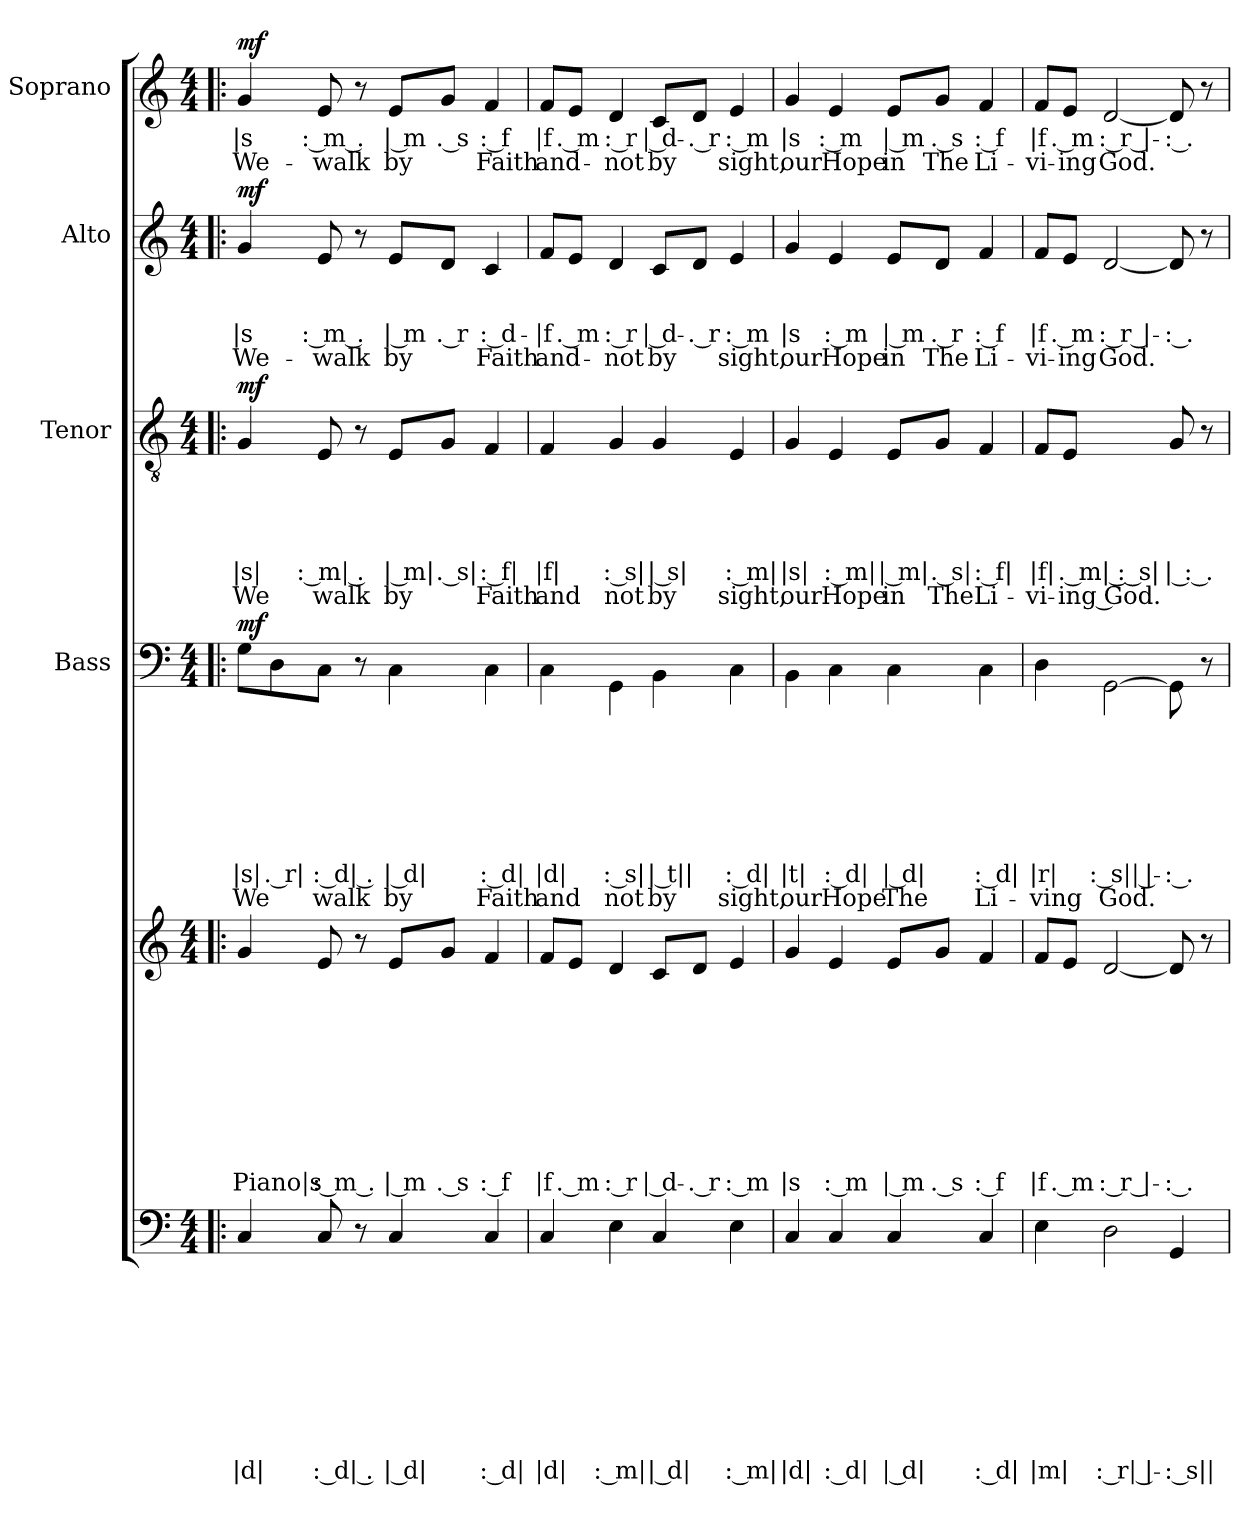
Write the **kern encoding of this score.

**kern	**text	**text	**text	**text	**text	**text	**text	**text	**text	**kern	**text	**text	**text	**text	**text	**text	**text	**text	**text	**dynam	**kern	**text	**text	**text	**text	**text	**text	**text	**text	**dynam	**kern	**text	**text	**text	**text	**text	**text	**dynam	**kern	**text	**text	**text	**text	**dynam	**kern	**text	**text	**dynam
*part5	*part5	*part5	*part5	*part5	*part5	*part5	*part5	*part5	*part5	*part5	*part5	*part5	*part5	*part5	*part5	*part5	*part5	*part5	*part5	*part5	*part4	*part4	*part4	*part4	*part4	*part4	*part4	*part4	*part4	*part4	*part3	*part3	*part3	*part3	*part3	*part3	*part3	*part3	*part2	*part2	*part2	*part2	*part2	*part2	*part1	*part1	*part1	*part1
*staff6	*staff6	*staff6	*staff6	*staff6	*staff6	*staff6	*staff6	*staff6	*staff6	*staff5	*staff5	*staff5	*staff5	*staff5	*staff5	*staff5	*staff5	*staff5	*staff5	*staff5/6	*staff4	*staff4	*staff4	*staff4	*staff4	*staff4	*staff4	*staff4	*staff4	*staff4	*staff3	*staff3	*staff3	*staff3	*staff3	*staff3	*staff3	*staff3	*staff2	*staff2	*staff2	*staff2	*staff2	*staff2	*staff1	*staff1	*staff1	*staff1
*	*	*	*	*	*	*	*	*	*	*	*	*	*	*	*	*	*	*	*	*	*I"Bass	*	*	*	*	*	*	*	*	*	*I"Tenor	*	*	*	*	*	*	*	*I"Alto	*	*	*	*	*	*I"Soprano	*	*	*
*	*	*	*	*	*	*	*	*	*	*	*	*	*	*	*	*	*	*	*	*	*I'B	*	*	*	*	*	*	*	*	*	*I'T	*	*	*	*	*	*	*	*I'A	*	*	*	*	*	*I'S	*	*	*
*clefF4	*	*	*	*	*	*	*	*	*	*clefG2	*	*	*	*	*	*	*	*	*	*	*clefF4	*	*	*	*	*	*	*	*	*	*clefGv2	*	*	*	*	*	*	*	*clefG2	*	*	*	*	*	*clefG2	*	*	*
*k[]	*	*	*	*	*	*	*	*	*	*k[]	*	*	*	*	*	*	*	*	*	*	*k[]	*	*	*	*	*	*	*	*	*	*k[]	*	*	*	*	*	*	*	*k[]	*	*	*	*	*	*k[]	*	*	*
*C:	*	*	*	*	*	*	*	*	*	*C:	*	*	*	*	*	*	*	*	*	*	*C:	*	*	*	*	*	*	*	*	*	*C:	*	*	*	*	*	*	*	*C:	*	*	*	*	*	*C:	*	*	*
*M4/4	*	*	*	*	*	*	*	*	*	*M4/4	*	*	*	*	*	*	*	*	*	*	*M4/4	*	*	*	*	*	*	*	*	*	*M4/4	*	*	*	*	*	*	*	*M4/4	*	*	*	*	*	*M4/4	*	*	*
=1!|:	=1!|:	=1!|:	=1!|:	=1!|:	=1!|:	=1!|:	=1!|:	=1!|:	=1!|:	=1!|:	=1!|:	=1!|:	=1!|:	=1!|:	=1!|:	=1!|:	=1!|:	=1!|:	=1!|:	=1!|:	=1!|:	=1!|:	=1!|:	=1!|:	=1!|:	=1!|:	=1!|:	=1!|:	=1!|:	=1!|:	=1!|:	=1!|:	=1!|:	=1!|:	=1!|:	=1!|:	=1!|:	=1!|:	=1!|:	=1!|:	=1!|:	=1!|:	=1!|:	=1!|:	=1!|:	=1!|:	=1!|:	=1!|:
!	!	!	!	!	!	!	!	!	!LO:LY:b:rj	!	!	!	!	!	!	!	!	!	!LO:LY:b:rj	!LO:DY:b	!	!	!	!	!	!	!	!LO:LY:b:rj	!LO:LY:b:rj	!	!	!	!	!	!	!LO:LY:b:rj	!LO:LY:b:rj	!	!	!	!	!LO:LY:b:rj	!LO:LY:b:rj	!	!	!LO:LY:b:rj	!LO:LY:b:rj	!
!	!	!	!	!	!	!	!	!	!	!	!	!	!	!	!	!	!	!	!	!LO:DY:n=1:a	!	!	!	!	!	!	!	!	!	!LO:DY:a	!	!	!	!	!	!	!	!LO:DY:a	!	!	!	!	!	!LO:DY:a	!	!	!	!LO:DY:a
4C/	.	.	.	.	.	.	.	.	|d|	4g/	.	.	.	.	.	.	.	.	Piano|s	mf mf	8G\L	.	.	.	.	.	.	|s|	We	mf	4G/	.	.	.	.	|s|	We	mf	4g/	.	.	|s	We-	mf	4g/	|s	We-	mf
!	!	!	!	!	!	!	!	!	!	!	!	!	!	!	!	!	!	!	!	!	!	!	!	!	!	!	!	!LO:LY:b:rj	!	!	!	!	!	!	!	!	!	!	!	!	!	!	!	!	!	!	!	!
.	.	.	.	.	.	.	.	.	.	.	.	.	.	.	.	.	.	.	.	.	8D\	.	.	.	.	.	.	. r|	.	.	.	.	.	.	.	.	.	.	.	.	.	.	.	.	.	.	.	.
!	!	!	!	!	!	!	!	!	!LO:LY:b:rj	!	!	!	!	!	!	!	!	!	!LO:LY:b:rj	!	!	!	!	!	!	!	!	!LO:LY:b:rj	!LO:LY:b:rj	!	!	!	!	!	!	!LO:LY:b:rj	!LO:LY:b:rj	!	!	!	!	!LO:LY:b:rj	!LO:LY:b:rj	!	!	!LO:LY:b:rj	!LO:LY:b:rj	!
8C/	.	.	.	.	.	.	.	.	: d| .	8e/	.	.	.	.	.	.	.	.	: m .	.	8C\J	.	.	.	.	.	.	: d| .	walk	.	8E/	.	.	.	.	: m| .	walk	.	8e/	.	.	: m .	-walk	.	8e/	: m .	-walk	.
8r	.	.	.	.	.	.	.	.	.	8r	.	.	.	.	.	.	.	.	.	.	8r	.	.	.	.	.	.	.	.	.	8r	.	.	.	.	.	.	.	8r	.	.	.	.	.	8r	.	.	.
!	!	!	!	!	!	!	!	!	!LO:LY:b:rj	!	!	!	!	!	!	!	!	!	!LO:LY:b:rj	!	!	!	!	!	!	!	!	!LO:LY:b:rj	!LO:LY:b:rj	!	!	!	!	!	!	!LO:LY:b:rj	!LO:LY:b:rj	!	!	!	!	!LO:LY:b:rj	!LO:LY:b:rj	!	!	!LO:LY:b:rj	!LO:LY:b:rj	!
4C/	.	.	.	.	.	.	.	.	| d|	8e/L	.	.	.	.	.	.	.	.	| m	.	4C\	.	.	.	.	.	.	| d|	by	.	8E/L	.	.	.	.	| m|	by	.	8e/L	.	.	| m	by	.	8e/L	| m	by	.
!	!	!	!	!	!	!	!	!	!	!	!	!	!	!	!	!	!	!	!LO:LY:b:rj	!	!	!	!	!	!	!	!	!	!	!	!	!	!	!	!	!LO:LY:b:rj	!	!	!	!	!	!LO:LY:b:rj	!	!	!	!LO:LY:b:rj	!	!
.	.	.	.	.	.	.	.	.	.	8g/J	.	.	.	.	.	.	.	.	. s	.	.	.	.	.	.	.	.	.	.	.	8G/J	.	.	.	.	. s|	.	.	8d/J	.	.	. r	.	.	8g/J	. s	.	.
!	!	!	!	!	!	!	!	!	!LO:LY:b:rj	!	!	!	!	!	!	!	!	!	!LO:LY:b:rj	!	!	!	!	!	!	!	!	!LO:LY:b:rj	!LO:LY:b:rj	!	!	!	!	!	!	!LO:LY:b:rj	!LO:LY:b:rj	!	!	!	!	!LO:LY:b:rj	!LO:LY:b:rj	!	!	!LO:LY:b:rj	!LO:LY:b:rj	!
4C/	.	.	.	.	.	.	.	.	: d|	4f/	.	.	.	.	.	.	.	.	: f	.	4C\	.	.	.	.	.	.	: d|	Faith	.	4F/	.	.	.	.	: f|	Faith	.	4c/	.	.	: d-	Faith	.	4f/	: f	Faith	.
=2	=2	=2	=2	=2	=2	=2	=2	=2	=2	=2	=2	=2	=2	=2	=2	=2	=2	=2	=2	=2	=2	=2	=2	=2	=2	=2	=2	=2	=2	=2	=2	=2	=2	=2	=2	=2	=2	=2	=2	=2	=2	=2	=2	=2	=2	=2	=2	=2
!	!	!	!	!	!	!	!	!	!LO:LY:b:rj	!	!	!	!	!	!	!	!	!	!LO:LY:b:rj	!	!	!	!	!	!	!	!	!LO:LY:b:rj	!LO:LY:b:rj	!	!	!	!	!	!	!LO:LY:b:rj	!LO:LY:b:rj	!	!	!	!	!LO:LY:b:rj	!LO:LY:b:rj	!	!	!LO:LY:b:rj	!LO:LY:b:rj	!
4C/	.	.	.	.	.	.	.	.	|d|	8f/L	.	.	.	.	.	.	.	.	|f	.	4C\	.	.	.	.	.	.	|d|	and	.	4F/	.	.	.	.	|f|	and	.	8f/L	.	.	-|f	and-	.	8f/L	|f	and-	.
!	!	!	!	!	!	!	!	!	!	!	!	!	!	!	!	!	!	!	!LO:LY:b:rj	!	!	!	!	!	!	!	!	!	!	!	!	!	!	!	!	!	!	!	!	!	!	!LO:LY:b:rj	!	!	!	!LO:LY:b:rj	!	!
.	.	.	.	.	.	.	.	.	.	8e/J	.	.	.	.	.	.	.	.	. m	.	.	.	.	.	.	.	.	.	.	.	.	.	.	.	.	.	.	.	8e/J	.	.	. m	.	.	8e/J	. m	.	.
!	!	!	!	!	!	!	!	!	!LO:LY:b:rj	!	!	!	!	!	!	!	!	!	!LO:LY:b:rj	!	!	!	!	!	!	!	!	!LO:LY:b:rj	!LO:LY:b:rj	!	!	!	!	!	!	!LO:LY:b:rj	!LO:LY:b:rj	!	!	!	!	!LO:LY:b:rj	!LO:LY:b:rj	!	!	!LO:LY:b:rj	!LO:LY:b:rj	!
4E\	.	.	.	.	.	.	.	.	: m|	4d/	.	.	.	.	.	.	.	.	: r	.	4GG\	.	.	.	.	.	.	: s|	not	.	4G/	.	.	.	.	: s|	not	.	4d/	.	.	: r	-not	.	4d/	: r	-not	.
!	!	!	!	!	!	!	!	!	!LO:LY:b:rj	!	!	!	!	!	!	!	!	!	!LO:LY:b:rj	!	!	!	!	!	!	!	!	!LO:LY:b:rj	!LO:LY:b:rj	!	!	!	!	!	!	!LO:LY:b:rj	!LO:LY:b:rj	!	!	!	!	!LO:LY:b:rj	!LO:LY:b:rj	!	!	!LO:LY:b:rj	!LO:LY:b:rj	!
4C/	.	.	.	.	.	.	.	.	| d|	8c/L	.	.	.	.	.	.	.	.	| d-	.	4BB\	.	.	.	.	.	.	| t||	by	.	4G/	.	.	.	.	| s|	by	.	8c/L	.	.	| d-	by	.	8c/L	| d-	by	.
!	!	!	!	!	!	!	!	!	!	!	!	!	!	!	!	!	!	!	!LO:LY:b:rj	!	!	!	!	!	!	!	!	!	!	!	!	!	!	!	!	!	!	!	!	!	!	!LO:LY:b:rj	!	!	!	!LO:LY:b:rj	!	!
.	.	.	.	.	.	.	.	.	.	8d/J	.	.	.	.	.	.	.	.	-. r	.	.	.	.	.	.	.	.	.	.	.	.	.	.	.	.	.	.	.	8d/J	.	.	-. r	.	.	8d/J	-. r	.	.
!	!	!	!	!	!	!	!	!	!LO:LY:b:rj	!	!	!	!	!	!	!	!	!	!LO:LY:b:rj	!	!	!	!	!	!	!	!	!LO:LY:b:rj	!LO:LY:b:rj	!	!	!	!	!	!	!LO:LY:b:rj	!LO:LY:b:rj	!	!	!	!	!LO:LY:b:rj	!LO:LY:b:rj	!	!	!LO:LY:b:rj	!LO:LY:b:rj	!
4E\	.	.	.	.	.	.	.	.	: m|	4e/	.	.	.	.	.	.	.	.	: m	.	4C\	.	.	.	.	.	.	: d|	sight,	.	4E/	.	.	.	.	: m|	sight,	.	4e/	.	.	: m	sight,	.	4e/	: m	sight,	.
=3	=3	=3	=3	=3	=3	=3	=3	=3	=3	=3	=3	=3	=3	=3	=3	=3	=3	=3	=3	=3	=3	=3	=3	=3	=3	=3	=3	=3	=3	=3	=3	=3	=3	=3	=3	=3	=3	=3	=3	=3	=3	=3	=3	=3	=3	=3	=3	=3
!	!	!	!	!	!	!	!	!	!LO:LY:b:rj	!	!	!	!	!	!	!	!	!	!LO:LY:b:rj	!	!	!	!	!	!	!	!	!LO:LY:b:rj	!LO:LY:b:rj	!	!	!	!	!	!	!LO:LY:b:rj	!LO:LY:b:rj	!	!	!	!	!LO:LY:b:rj	!LO:LY:b:rj	!	!	!LO:LY:b:rj	!LO:LY:b:rj	!
4C/	.	.	.	.	.	.	.	.	|d|	4g/	.	.	.	.	.	.	.	.	|s	.	4BB\	.	.	.	.	.	.	|t|	our	.	4G/	.	.	.	.	|s|	our	.	4g/	.	.	|s	our	.	4g/	|s	our	.
!	!	!	!	!	!	!	!	!	!LO:LY:b:rj	!	!	!	!	!	!	!	!	!	!LO:LY:b:rj	!	!	!	!	!	!	!	!	!LO:LY:b:rj	!LO:LY:b:rj	!	!	!	!	!	!	!LO:LY:b:rj	!LO:LY:b:rj	!	!	!	!	!LO:LY:b:rj	!LO:LY:b:rj	!	!	!LO:LY:b:rj	!LO:LY:b:rj	!
4C/	.	.	.	.	.	.	.	.	: d|	4e/	.	.	.	.	.	.	.	.	: m	.	4C\	.	.	.	.	.	.	: d|	Hope	.	4E/	.	.	.	.	: m|	Hope	.	4e/	.	.	: m	Hope	.	4e/	: m	Hope	.
!	!	!	!	!	!	!	!	!	!LO:LY:b:rj	!	!	!	!	!	!	!	!	!	!LO:LY:b:rj	!	!	!	!	!	!	!	!	!LO:LY:b:rj	!LO:LY:b:rj	!	!	!	!	!	!	!LO:LY:b:rj	!LO:LY:b:rj	!	!	!	!	!LO:LY:b:rj	!LO:LY:b:rj	!	!	!LO:LY:b:rj	!LO:LY:b:rj	!
4C/	.	.	.	.	.	.	.	.	| d|	8e/L	.	.	.	.	.	.	.	.	| m	.	4C\	.	.	.	.	.	.	| d|	The	.	8E/L	.	.	.	.	| m|	in	.	8e/L	.	.	| m	in	.	8e/L	| m	in	.
!	!	!	!	!	!	!	!	!	!	!	!	!	!	!	!	!	!	!	!LO:LY:b:rj	!	!	!	!	!	!	!	!	!	!	!	!	!	!	!	!	!LO:LY:b:rj	!LO:LY:b:rj	!	!	!	!	!LO:LY:b:rj	!LO:LY:b:rj	!	!	!LO:LY:b:rj	!LO:LY:b:rj	!
.	.	.	.	.	.	.	.	.	.	8g/J	.	.	.	.	.	.	.	.	. s	.	.	.	.	.	.	.	.	.	.	.	8G/J	.	.	.	.	. s|	The	.	8d/J	.	.	. r	The	.	8g/J	. s	The	.
!	!	!	!	!	!	!	!	!	!LO:LY:b:rj	!	!	!	!	!	!	!	!	!	!LO:LY:b:rj	!	!	!	!	!	!	!	!	!LO:LY:b:rj	!LO:LY:b:rj	!	!	!	!	!	!	!LO:LY:b:rj	!LO:LY:b:rj	!	!	!	!	!LO:LY:b:rj	!LO:LY:b:rj	!	!	!LO:LY:b:rj	!LO:LY:b:rj	!
4C/	.	.	.	.	.	.	.	.	: d|	4f/	.	.	.	.	.	.	.	.	: f	.	4C\	.	.	.	.	.	.	: d|	Li-	.	4F/	.	.	.	.	: f|	Li-	.	4f/	.	.	: f	Li-	.	4f/	: f	Li-	.
=4	=4	=4	=4	=4	=4	=4	=4	=4	=4	=4	=4	=4	=4	=4	=4	=4	=4	=4	=4	=4	=4	=4	=4	=4	=4	=4	=4	=4	=4	=4	=4	=4	=4	=4	=4	=4	=4	=4	=4	=4	=4	=4	=4	=4	=4	=4	=4	=4
!	!	!	!	!	!	!	!	!	!LO:LY:b:rj	!	!	!	!	!	!	!	!	!	!LO:LY:b:rj	!	!	!	!	!	!	!	!	!LO:LY:b:rj	!LO:LY:b:rj	!	!	!	!	!	!	!LO:LY:b:rj	!LO:LY:b:rj	!	!	!	!	!LO:LY:b:rj	!LO:LY:b:rj	!	!	!LO:LY:b:rj	!LO:LY:b:rj	!
4E\	.	.	.	.	.	.	.	.	-|m|	8f/L	.	.	.	.	.	.	.	.	|f	.	4D\	.	.	.	.	.	.	|r|	-ving	.	8F/L	.	.	.	.	|f|	-vi-	.	8f/L	.	.	|f	-vi-	.	8f/L	|f	-vi-	.
!	!	!	!	!	!	!	!	!	!	!	!	!	!	!	!	!	!	!	!LO:LY:b:rj	!	!	!	!	!	!	!	!	!	!	!	!	!	!	!	!	!LO:LY:b:rj	!LO:LY:b:rj	!	!	!	!	!LO:LY:b:rj	!LO:LY:b:rj	!	!	!LO:LY:b:rj	!LO:LY:b:rj	!
.	.	.	.	.	.	.	.	.	.	8e/J	.	.	.	.	.	.	.	.	. m	.	.	.	.	.	.	.	.	.	.	.	8E/J	.	.	.	.	. m| : s|	-ing God.	.	8e/J	.	.	. m	-ing	.	8e/J	. m	-ing	.
!	!	!	!	!	!	!	!	!	!LO:LY:b:rj	!	!	!	!	!	!	!	!	!	!LO:LY:b:rj	!	!	!	!	!	!	!	!	!LO:LY:b:rj	!LO:LY:b:rj	!	!	!	!	!	!	!	!	!	!	!	!	!LO:LY:b:rj	!LO:LY:b:rj	!	!	!LO:LY:b:rj	!LO:LY:b:rj	!
2D\	.	.	.	.	.	.	.	.	: r| |-	[<2d/	.	.	.	.	.	.	.	.	: r |-	.	[>2GG\	.	.	.	.	.	.	: s|| |-	God.	.	2ryy	.	.	.	.	.	.	.	[<2d/	.	.	: r |-	God.	.	[<2d/	: r |-	God.	.
!	!	!	!	!	!	!	!	!	!LO:LY:b:rj	!	!	!	!	!	!	!	!	!	!LO:LY:b:rj	!	!	!	!	!	!	!	!	!LO:LY:b:rj	!	!	!	!	!	!	!	!LO:LY:b:rj	!	!	!	!	!	!LO:LY:b:rj	!	!	!	!LO:LY:b:rj	!	!
4GG/	.	.	.	.	.	.	.	.	-: s||	8d/]	.	.	.	.	.	.	.	.	-: .-	.	8GG\]	.	.	.	.	.	.	-: .-	.	.	8G/	.	.	.	.	| : .-	.	.	8d/]	.	.	-: .-	.	.	8d/]	-: .-	.	.
.	.	.	.	.	.	.	.	.	.	8r	.	.	.	.	.	.	.	.	.	.	8r	.	.	.	.	.	.	.	.	.	8r	.	.	.	.	.	.	.	8r	.	.	.	.	.	8r	.	.	.
=	=	=	=	=	=	=	=	=	=	=	=	=	=	=	=	=	=	=	=	=	=	=	=	=	=	=	=	=	=	=	=	=	=	=	=	=	=	=	=	=	=	=	=	=	=	=	=	=
*-	*-	*-	*-	*-	*-	*-	*-	*-	*-	*-	*-	*-	*-	*-	*-	*-	*-	*-	*-	*-	*-	*-	*-	*-	*-	*-	*-	*-	*-	*-	*-	*-	*-	*-	*-	*-	*-	*-	*-	*-	*-	*-	*-	*-	*-	*-	*-	*-
